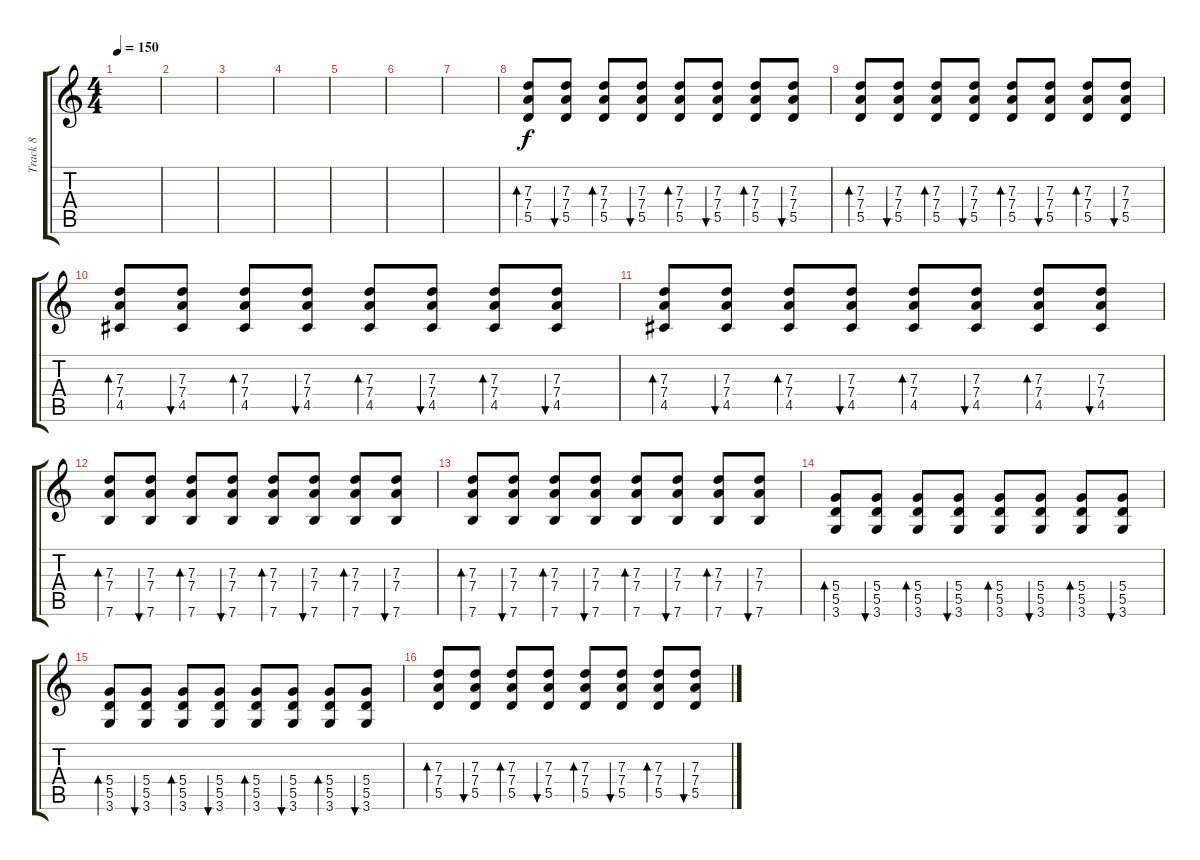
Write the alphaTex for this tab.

\track ("Track 8" "Track 8") {instrument electricguitarjazz}
\staff {score tabs}
\tuning (E4 B3 G3 D3 A2 E2) {hide}
\ts (4 4)
\tempo 150
\clef g2
\ks c
|
|
|
|
|
|
|
(7.3 7.4 5.5).8{bd 60} (7.3 7.4 5.5).8{bu 60} (7.3 7.4 5.5).8{bd 60} (7.3 7.4 5.5).8{bu 60} (7.3 7.4 5.5).8{bd 60} (7.3 7.4 5.5).8{bu 60} (7.3 7.4 5.5).8{bd 60} (7.3 7.4 5.5).8{bu 60} |
(7.3 7.4 5.5).8{bd 60} (7.3 7.4 5.5).8{bu 60} (7.3 7.4 5.5).8{bd 60} (7.3 7.4 5.5).8{bu 60} (7.3 7.4 5.5).8{bd 60} (7.3 7.4 5.5).8{bu 60} (7.3 7.4 5.5).8{bd 60} (7.3 7.4 5.5).8{bu 60} |
(7.3 7.4 4.5).8{bd 60} (7.3 7.4 4.5).8{bu 60} (7.3 7.4 4.5).8{bd 60} (7.3 7.4 4.5).8{bu 60} (7.3 7.4 4.5).8{bd 60} (7.3 7.4 4.5).8{bu 60} (7.3 7.4 4.5).8{bd 60} (7.3 7.4 4.5).8{bu 60} |
(7.3 7.4 4.5).8{bd 60} (7.3 7.4 4.5).8{bu 60} (7.3 7.4 4.5).8{bd 60} (7.3 7.4 4.5).8{bu 60} (7.3 7.4 4.5).8{bd 60} (7.3 7.4 4.5).8{bu 60} (7.3 7.4 4.5).8{bd 60} (7.3 7.4 4.5).8{bu 60} |
(7.3 7.4 7.6).8{bd 60} (7.3 7.4 7.6).8{bu 60} (7.3 7.4 7.6).8{bd 60} (7.3 7.4 7.6).8{bu 60} (7.3 7.4 7.6).8{bd 60} (7.3 7.4 7.6).8{bu 60} (7.3 7.4 7.6).8{bd 60} (7.3 7.4 7.6).8{bu 60} |
(7.3 7.4 7.6).8{bd 60} (7.3 7.4 7.6).8{bu 60} (7.3 7.4 7.6).8{bd 60} (7.3 7.4 7.6).8{bu 60} (7.3 7.4 7.6).8{bd 60} (7.3 7.4 7.6).8{bu 60} (7.3 7.4 7.6).8{bd 60} (7.3 7.4 7.6).8{bu 60} |
(5.4 5.5 3.6).8{bd 60} (5.4 5.5 3.6).8{bu 60} (5.4 5.5 3.6).8{bd 60} (5.4 5.5 3.6).8{bu 60} (5.4 5.5 3.6).8{bd 60} (5.4 5.5 3.6).8{bu 60} (5.4 5.5 3.6).8{bd 60} (5.4 5.5 3.6).8{bu 60} |
(5.4 5.5 3.6).8{bd 60} (5.4 5.5 3.6).8{bu 60} (5.4 5.5 3.6).8{bd 60} (5.4 5.5 3.6).8{bu 60} (5.4 5.5 3.6).8{bd 60} (5.4 5.5 3.6).8{bu 60} (5.4 5.5 3.6).8{bd 60} (5.4 5.5 3.6).8{bu 60} |
(7.3 7.4 5.5).8{bd 60} (7.3 7.4 5.5).8{bu 60} (7.3 7.4 5.5).8{bd 60} (7.3 7.4 5.5).8{bu 60} (7.3 7.4 5.5).8{bd 60} (7.3 7.4 5.5).8{bu 60} (7.3 7.4 5.5).8{bd 60} (7.3 7.4 5.5).8{bu 60}
